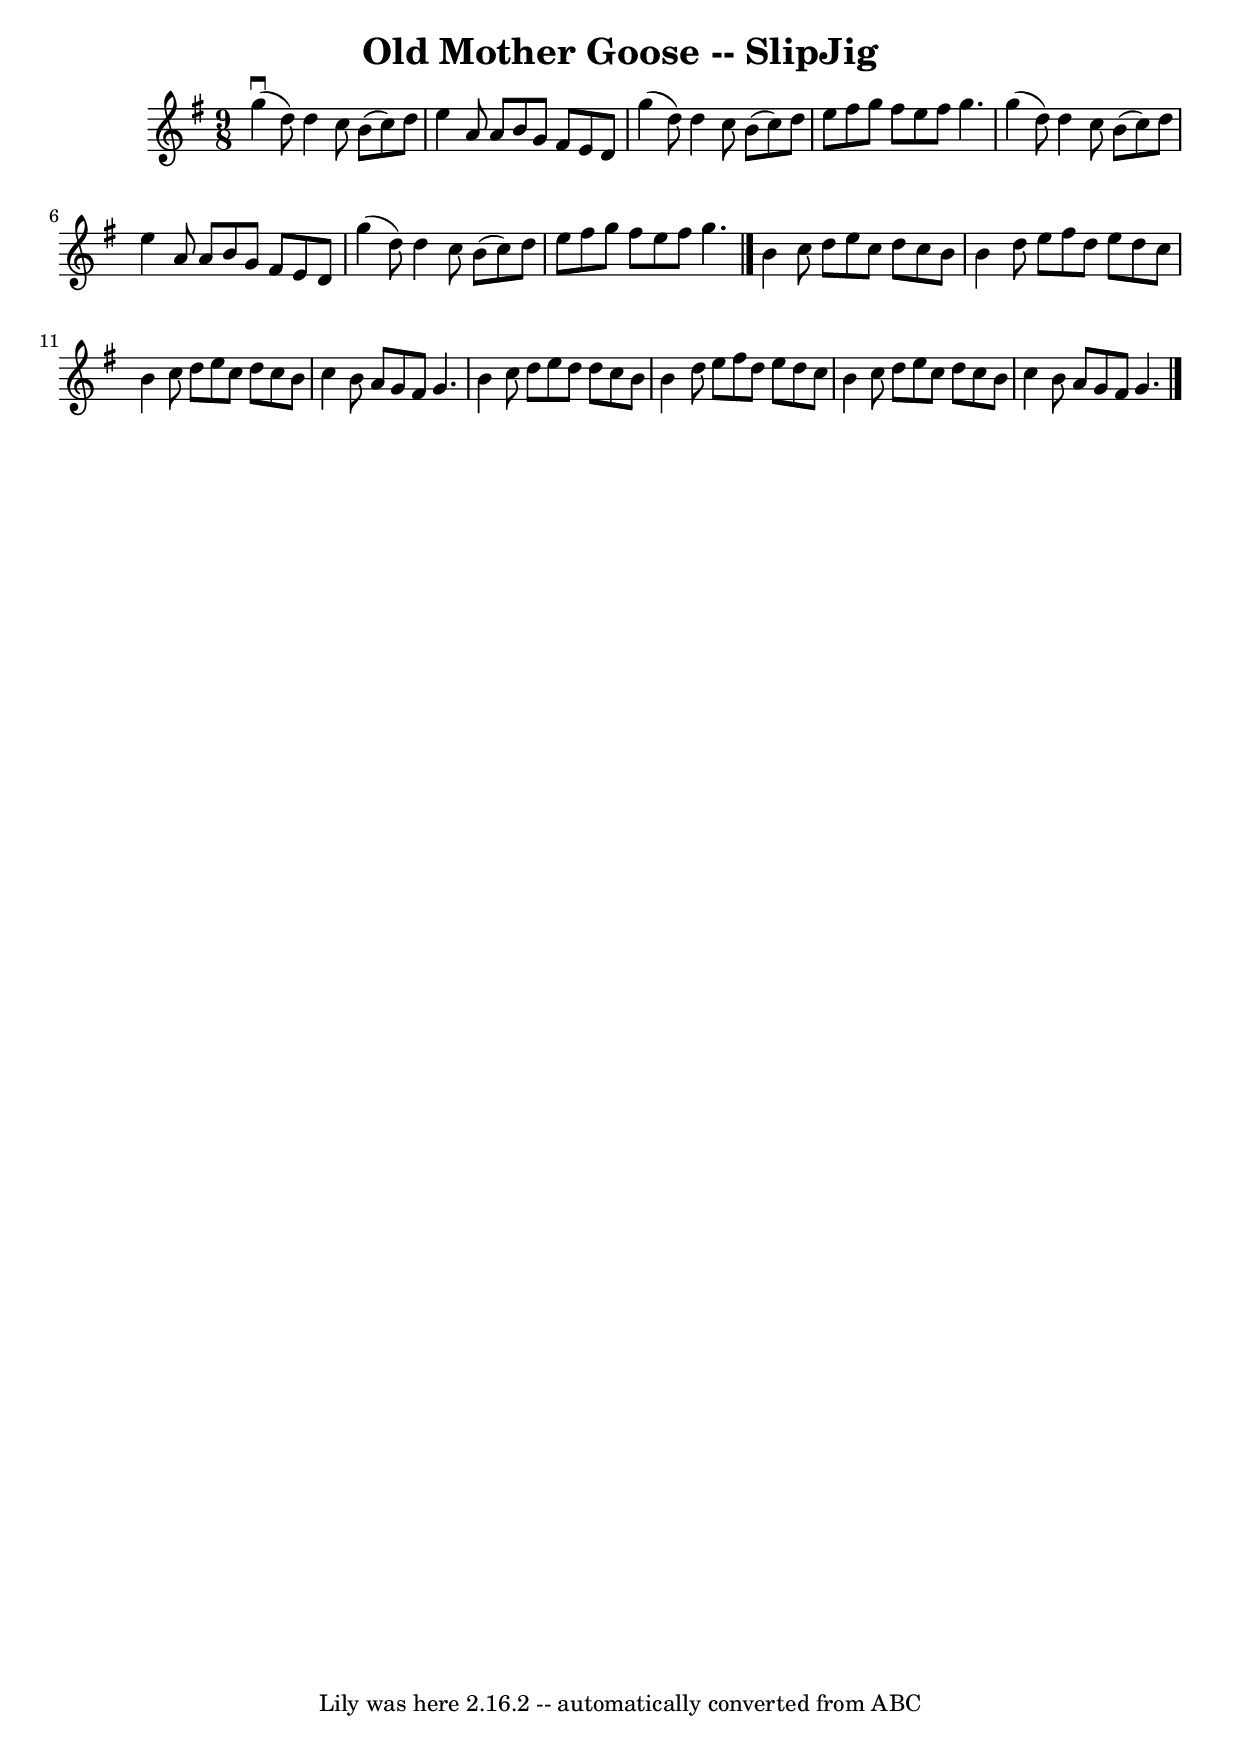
\version "2.16.2"
\include "Mammoth.ily"
\header {
  %% book = "Ryan's Mammoth Collection"
  crossRefNumber = "1"
  footnotes = "\\\\86 440"
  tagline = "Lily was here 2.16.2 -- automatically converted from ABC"
  title = "Old Mother Goose -- SlipJig"

}
voicedefault =  {


  \time 9/8 
  \key g \major
  g''4^\downbow(d''8) d''4 c''8 b'8 (
  c''8) d''8    |
  e''4 a'8 a'8 b'8 g'8 fis'8 e'8  
  d'8    |
  g''4 (d''8) d''4 c''8 b'8 (c''8) d''8 
  |
  e''8 fis''8 g''8 fis''8 e''8 fis''8 g''4.    
  |
  g''4 (d''8) d''4 c''8 b'8 (c''8) d''8    
  |
  e''4 a'8 a'8 b'8 g'8 fis'8 e'8 d'8    |
  
  g''4 (d''8) d''4 c''8 b'8 (c''8) d''8    |
  e''8 
  fis''8 g''8 fis''8 e''8 fis''8 g''4.    \bar "|." b'4    
  c''8 d''8 e''8 c''8 d''8 c''8 b'8    |
  b'4 d''8   
  e''8 fis''8 d''8 e''8 d''8 c''8    |
  b'4 c''8    
  d''8 e''8 c''8 d''8 c''8 b'8    |
  c''4 b'8 a'8    
  g'8 fis'8 g'4.    |
  b'4 c''8 d''8 e''8 d''8    
  d''8 c''8 b'8    |
  b'4 d''8 e''8 fis''8 d''8 e''8 
  d''8 c''8    |
  b'4 c''8 d''8 e''8 c''8 d''8    
  c''8 b'8    |
  c''4 b'8 a'8 g'8 fis'8 g'4.    
  \bar "|."   

}

\score{
  <<

    \context Staff="default"
    {
      \voicedefault 
      
    }

  >>
  \layout {
    
  }
  \midi {
  }

}
